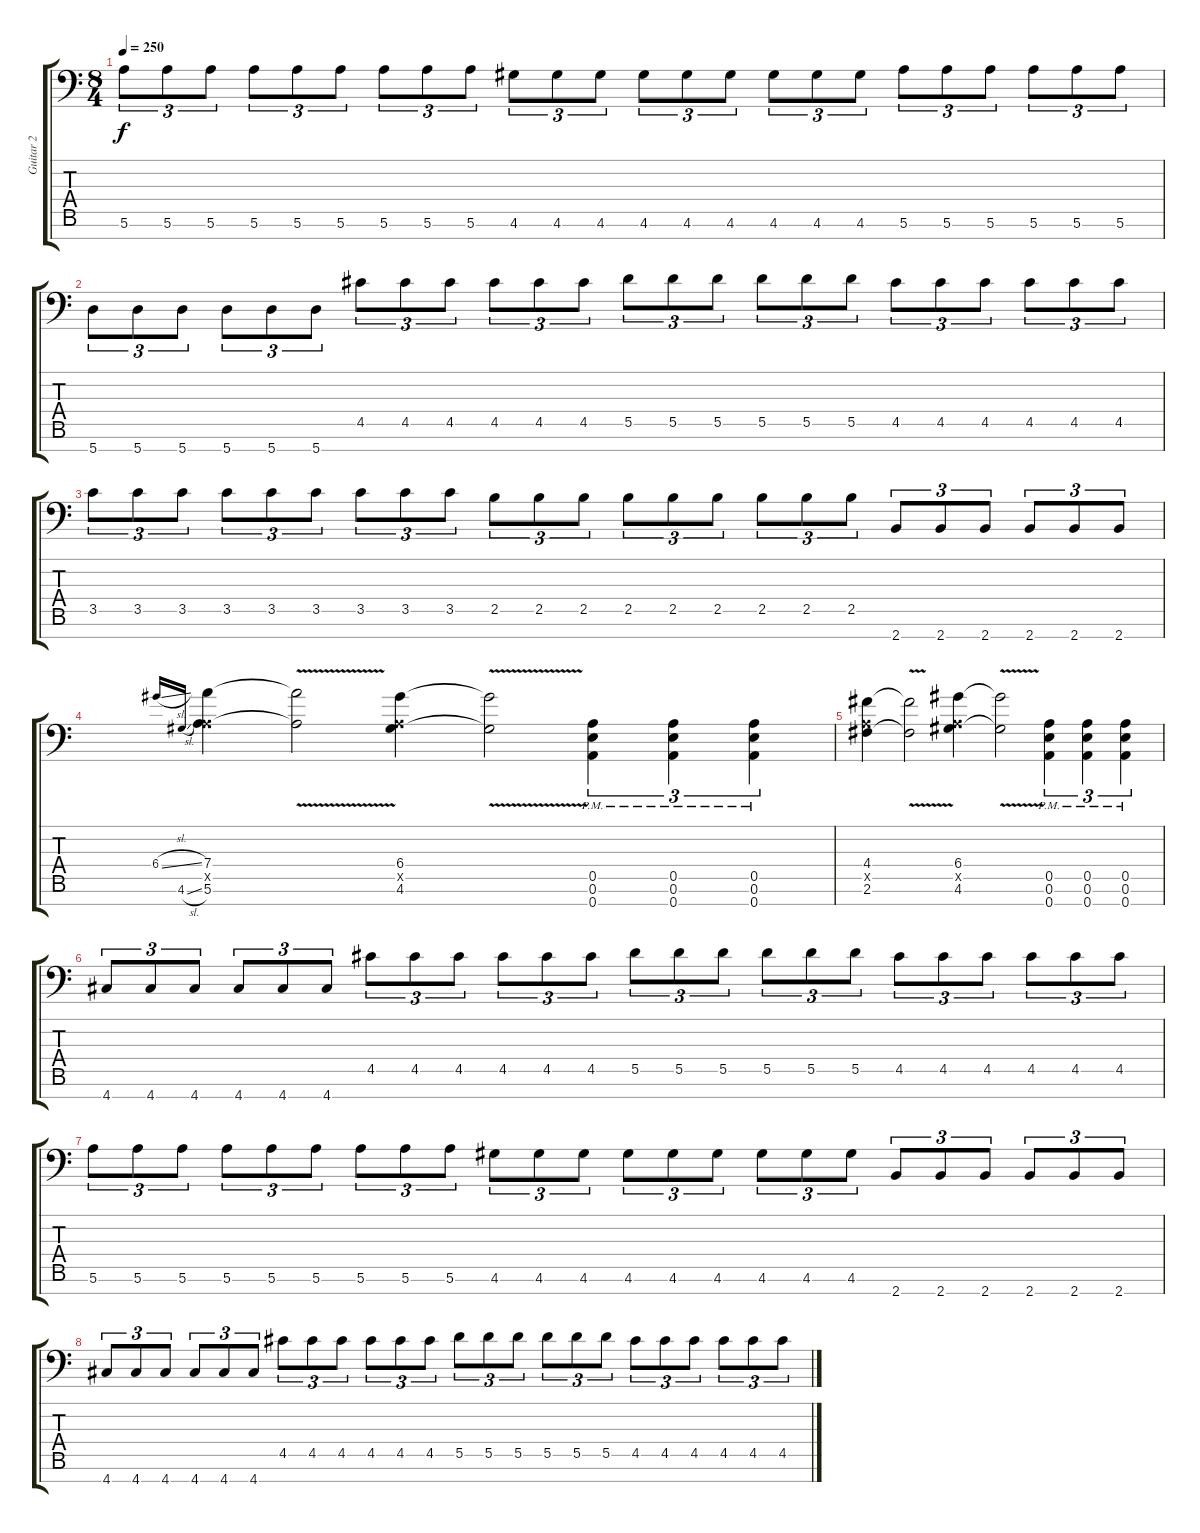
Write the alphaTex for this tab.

\track ("Guitar 2" "Guitar 2") {instrument distortionguitar}
\staff {score tabs}
\tuning (E4 B3 G3 D3 A2 E2 A1) {hide}
\ts (8 4)
\tempo 250
\clef f4
\ks c
5.6.8{tu (3 2) dy f} 5.6.8{tu (3 2)} 5.6.8{tu (3 2)} 5.6.8{tu (3 2)} 5.6.8{tu (3 2)} 5.6.8{tu (3 2)} 5.6.8{tu (3 2)} 5.6.8{tu (3 2)} 5.6.8{tu (3 2)} 4.6.8{tu (3 2)} 4.6.8{tu (3 2)} 4.6.8{tu (3 2)} 4.6.8{tu (3 2)} 4.6.8{tu (3 2)} 4.6.8{tu (3 2)} 4.6.8{tu (3 2)} 4.6.8{tu (3 2)} 4.6.8{tu (3 2)} 5.6.8{tu (3 2)} 5.6.8{tu (3 2)} 5.6.8{tu (3 2)} 5.6.8{tu (3 2)} 5.6.8{tu (3 2)} 5.6.8{tu (3 2)} |
5.7.8{tu (3 2)} 5.7.8{tu (3 2)} 5.7.8{tu (3 2)} 5.7.8{tu (3 2)} 5.7.8{tu (3 2)} 5.7.8{tu (3 2)} 4.5.8{tu (3 2)} 4.5.8{tu (3 2)} 4.5.8{tu (3 2)} 4.5.8{tu (3 2)} 4.5.8{tu (3 2)} 4.5.8{tu (3 2)} 5.5.8{tu (3 2)} 5.5.8{tu (3 2)} 5.5.8{tu (3 2)} 5.5.8{tu (3 2)} 5.5.8{tu (3 2)} 5.5.8{tu (3 2)} 4.5.8{tu (3 2)} 4.5.8{tu (3 2)} 4.5.8{tu (3 2)} 4.5.8{tu (3 2)} 4.5.8{tu (3 2)} 4.5.8{tu (3 2)} |
3.5.8{tu (3 2)} 3.5.8{tu (3 2)} 3.5.8{tu (3 2)} 3.5.8{tu (3 2)} 3.5.8{tu (3 2)} 3.5.8{tu (3 2)} 3.5.8{tu (3 2)} 3.5.8{tu (3 2)} 3.5.8{tu (3 2)} 2.5.8{tu (3 2)} 2.5.8{tu (3 2)} 2.5.8{tu (3 2)} 2.5.8{tu (3 2)} 2.5.8{tu (3 2)} 2.5.8{tu (3 2)} 2.5.8{tu (3 2)} 2.5.8{tu (3 2)} 2.5.8{tu (3 2)} 2.7.8{tu (3 2)} 2.7.8{tu (3 2)} 2.7.8{tu (3 2)} 2.7.8{tu (3 2)} 2.7.8{tu (3 2)} 2.7.8{tu (3 2)} |
6.4{sl}.16{gr onbeat} 4.6{sl}.16{gr onbeat} (7.4 0.5{x} 5.6).4 (7.4{v t} 5.6{v t}).2 (6.4 0.5{x} 4.6).4 (6.4{v t} 4.6{v t}).2 (0.5{pm} 0.6{pm} 0.7{pm}).4{tu (3 2)} (0.5{pm} 0.6{pm} 0.7{pm}).4{tu (3 2)} (0.5{pm} 0.6{pm} 0.7{pm}).4{tu (3 2)} |
(4.4 0.5{x} 2.6).4 (4.4{v t} 2.6{v t}).2 (6.4 0.5{x} 4.6).4 (6.4{v t} 4.6{v t}).2 (0.5{pm} 0.6{pm} 0.7{pm}).4{tu (3 2)} (0.5{pm} 0.6{pm} 0.7{pm}).4{tu (3 2)} (0.5{pm} 0.6{pm} 0.7{pm}).4{tu (3 2)} |
4.7.8{tu (3 2)} 4.7.8{tu (3 2)} 4.7.8{tu (3 2)} 4.7.8{tu (3 2)} 4.7.8{tu (3 2)} 4.7.8{tu (3 2)} 4.5.8{tu (3 2)} 4.5.8{tu (3 2)} 4.5.8{tu (3 2)} 4.5.8{tu (3 2)} 4.5.8{tu (3 2)} 4.5.8{tu (3 2)} 5.5.8{tu (3 2)} 5.5.8{tu (3 2)} 5.5.8{tu (3 2)} 5.5.8{tu (3 2)} 5.5.8{tu (3 2)} 5.5.8{tu (3 2)} 4.5.8{tu (3 2)} 4.5.8{tu (3 2)} 4.5.8{tu (3 2)} 4.5.8{tu (3 2)} 4.5.8{tu (3 2)} 4.5.8{tu (3 2)} |
5.6.8{tu (3 2)} 5.6.8{tu (3 2)} 5.6.8{tu (3 2)} 5.6.8{tu (3 2)} 5.6.8{tu (3 2)} 5.6.8{tu (3 2)} 5.6.8{tu (3 2)} 5.6.8{tu (3 2)} 5.6.8{tu (3 2)} 4.6.8{tu (3 2)} 4.6.8{tu (3 2)} 4.6.8{tu (3 2)} 4.6.8{tu (3 2)} 4.6.8{tu (3 2)} 4.6.8{tu (3 2)} 4.6.8{tu (3 2)} 4.6.8{tu (3 2)} 4.6.8{tu (3 2)} 2.7.8{tu (3 2)} 2.7.8{tu (3 2)} 2.7.8{tu (3 2)} 2.7.8{tu (3 2)} 2.7.8{tu (3 2)} 2.7.8{tu (3 2)} |
4.7.8{tu (3 2)} 4.7.8{tu (3 2)} 4.7.8{tu (3 2)} 4.7.8{tu (3 2)} 4.7.8{tu (3 2)} 4.7.8{tu (3 2)} 4.5.8{tu (3 2)} 4.5.8{tu (3 2)} 4.5.8{tu (3 2)} 4.5.8{tu (3 2)} 4.5.8{tu (3 2)} 4.5.8{tu (3 2)} 5.5.8{tu (3 2)} 5.5.8{tu (3 2)} 5.5.8{tu (3 2)} 5.5.8{tu (3 2)} 5.5.8{tu (3 2)} 5.5.8{tu (3 2)} 4.5.8{tu (3 2)} 4.5.8{tu (3 2)} 4.5.8{tu (3 2)} 4.5.8{tu (3 2)} 4.5.8{tu (3 2)} 4.5.8{tu (3 2)}
